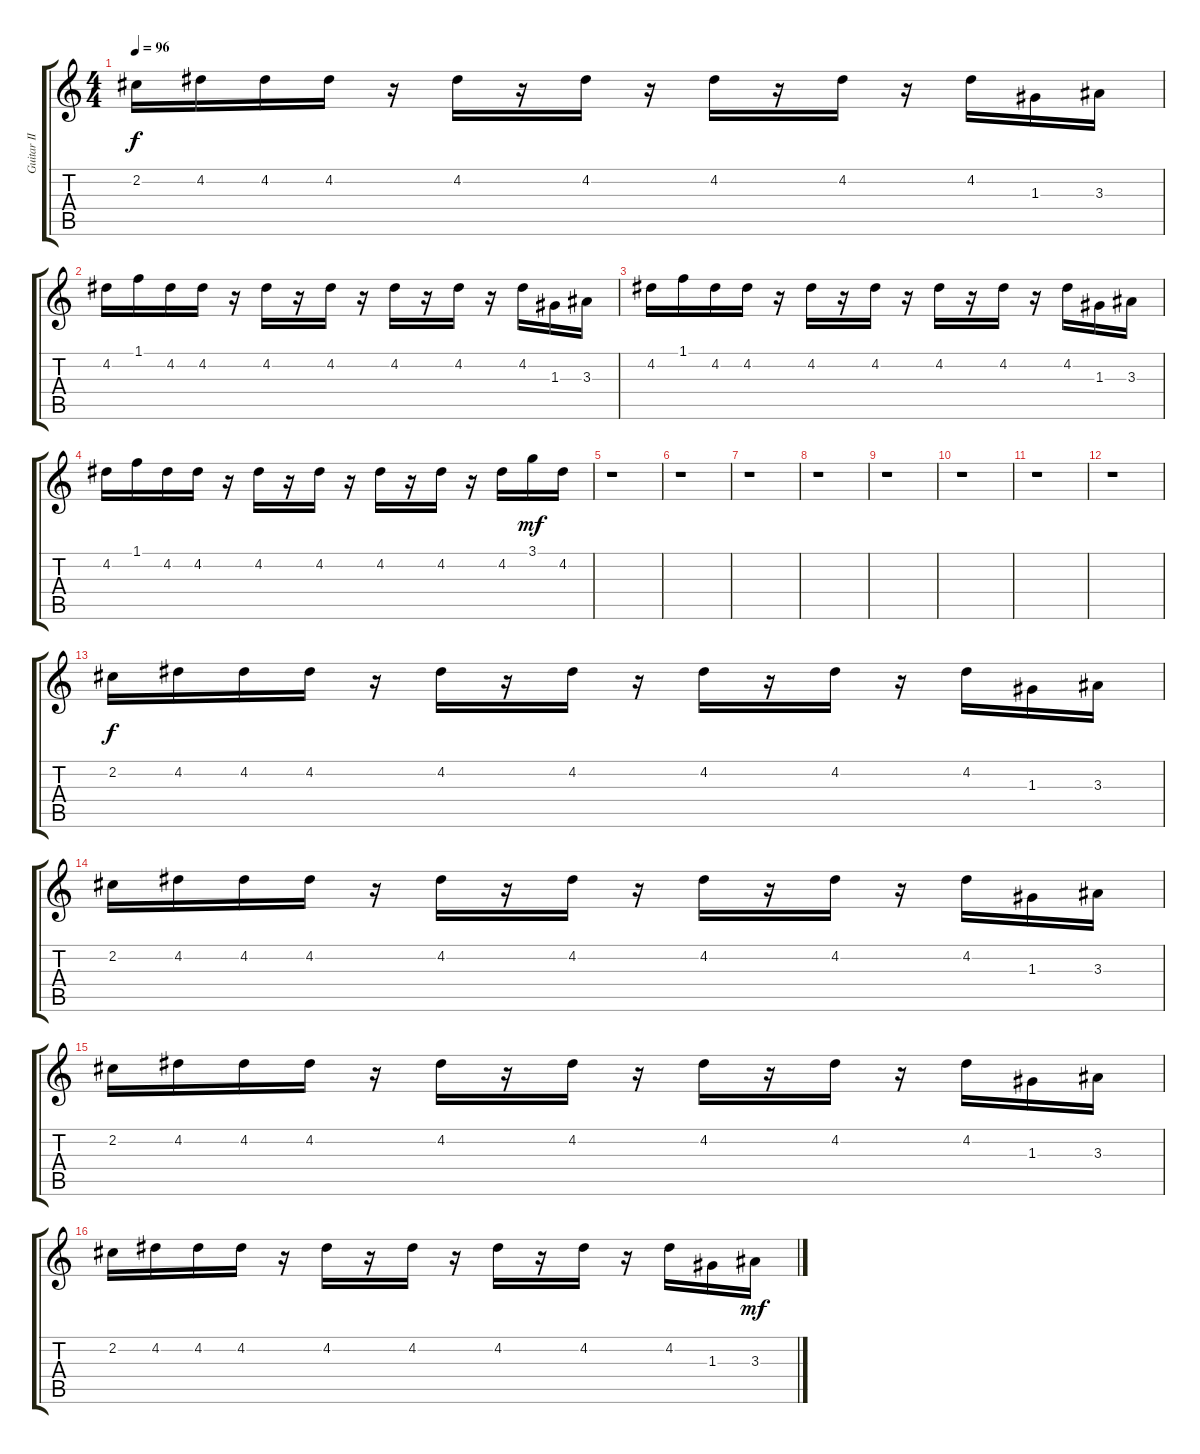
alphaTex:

\track ("Guitar II" "Guitar II") {instrument electricguitarmuted}
\staff {score tabs}
\tuning (E4 B3 G3 D3 A2 E2) {hide}
\ts (4 4)
\tempo 96
\clef g2
\ks c
2.2.16{dy f} 4.2.16 4.2.16 4.2.16 r.16 4.2.16 r.16 4.2.16 r.16 4.2.16 r.16 4.2.16 r.16 4.2.16 1.3.16 3.3.16 |
4.2.16 1.1.16 4.2.16 4.2.16 r.16 4.2.16 r.16 4.2.16 r.16 4.2.16 r.16 4.2.16 r.16 4.2.16 1.3.16 3.3.16 |
4.2.16 1.1.16 4.2.16 4.2.16 r.16 4.2.16 r.16 4.2.16 r.16 4.2.16 r.16 4.2.16 r.16 4.2.16 1.3.16 3.3.16 |
4.2.16 1.1.16 4.2.16 4.2.16 r.16 4.2.16 r.16 4.2.16 r.16 4.2.16 r.16 4.2.16 r.16 4.2.16 3.1.16{dy mf} 4.2.16 |
r.1 |
r.1 |
r.1 |
r.1 |
r.1 |
r.1 |
r.1 |
r.1 |
2.2.16{dy f} 4.2.16 4.2.16 4.2.16 r.16 4.2.16 r.16 4.2.16 r.16 4.2.16 r.16 4.2.16 r.16 4.2.16 1.3.16 3.3.16 |
2.2.16 4.2.16 4.2.16 4.2.16 r.16 4.2.16 r.16 4.2.16 r.16 4.2.16 r.16 4.2.16 r.16 4.2.16 1.3.16 3.3.16 |
2.2.16 4.2.16 4.2.16 4.2.16 r.16 4.2.16 r.16 4.2.16 r.16 4.2.16 r.16 4.2.16 r.16 4.2.16 1.3.16 3.3.16 |
2.2.16 4.2.16 4.2.16 4.2.16 r.16 4.2.16 r.16 4.2.16 r.16 4.2.16 r.16 4.2.16 r.16 4.2.16 1.3.16 3.3.16{dy mf}
